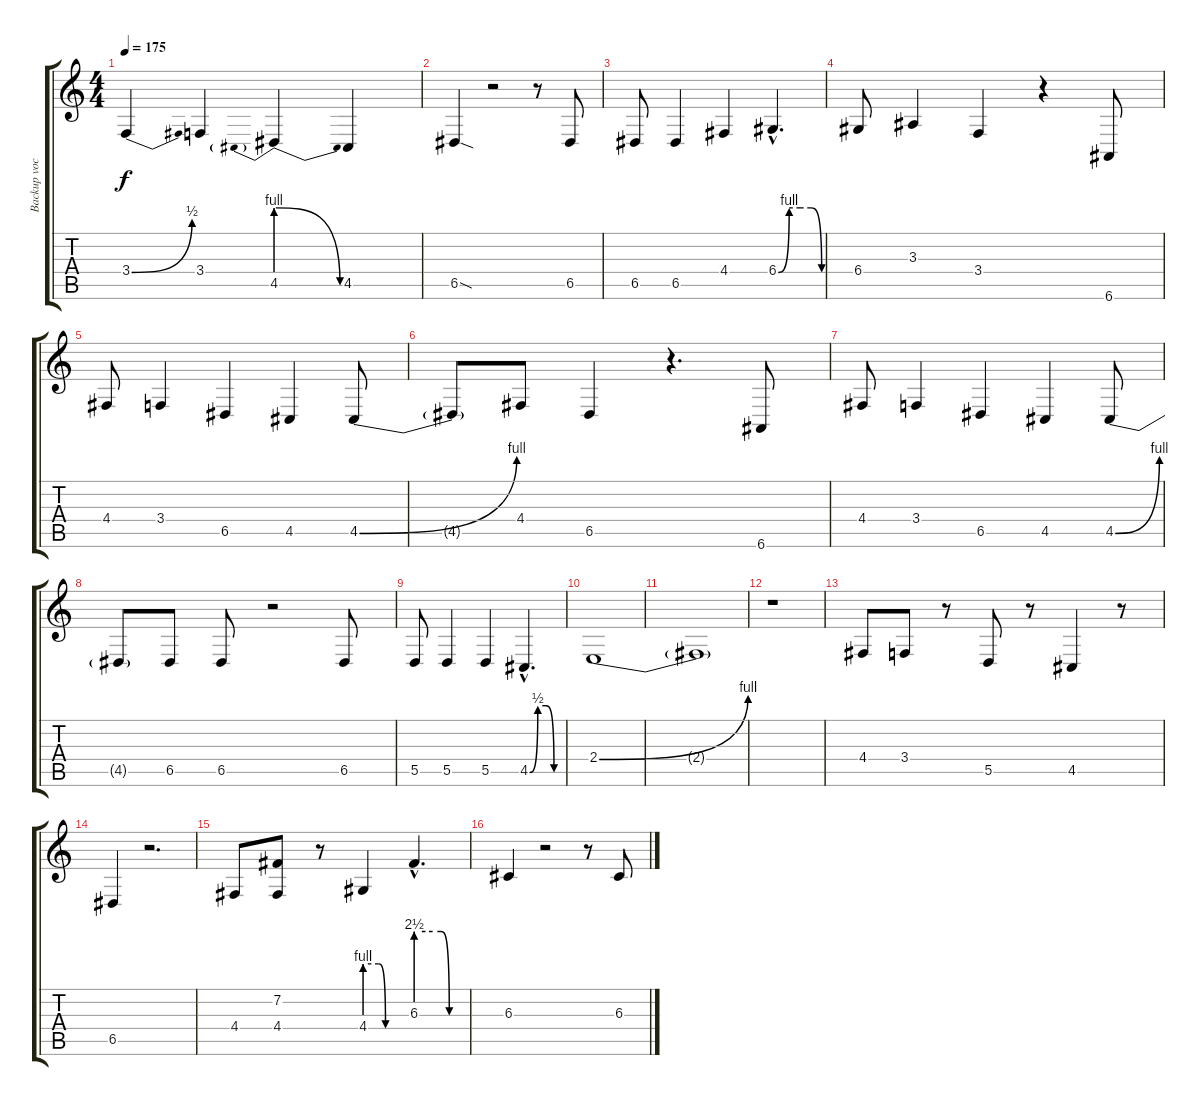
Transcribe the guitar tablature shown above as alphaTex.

\track ("Backup vocal" "Backup voc") {instrument bassoon}
\staff {score tabs}
\tuning (E4 B3 G3 D3 A2 E2) {hide}
\ts (4 4)
\tempo 175
\clef g2
\ks c
3.4{be (bend 0 0 60 2)}.4{dy f} 3.4.4 4.5{be (prebendrelease 0 4 60 0)}.4 4.5.4 |
6.5{sod}.4 r.2 r.8 6.5.8 |
6.5.8 6.5.4 4.4.4 6.4{be (custom 0 0 15 4 30 4 45 4 60 0) hac}.4{d} |
6.4.8 3.3.4 3.4.4 r.4 6.6.8 |
4.4.8 3.4.4 6.5.4 4.5.4 4.5{be (bend 0 0 60 4)}.8 |
4.5{t}.8 4.4.8 6.5.4 r.4{d} 6.6.8 |
4.4.8 3.4.4 6.5.4 4.5.4 4.5{be (bend 0 0 60 4)}.8 |
4.5{t}.8 6.5.8 6.5.8 r.2 6.5.8 |
5.5.8 5.5.4 5.5.4 4.5{be (custom 0 0 15 2 30 2 45 0 60 0) hac}.4{d} |
2.4{be (bend 0 0 60 4)}.1 |
2.4{t}.1 |
r.1 |
4.4.8 3.4.8 r.8 5.5.8 r.8 4.5.4 r.8 |
\section ("" "")
6.5.4 r.2{d} |
4.4.8 (7.2 4.4).8 r.8 4.4{be (custom 0 4 20 4 30 0 40 0 60 0)}.4 6.3{be (custom 0 10 20 10 30 10 40 0 60 0) hac}.4{d} |
6.3.4 r.2 r.8 6.3.8
